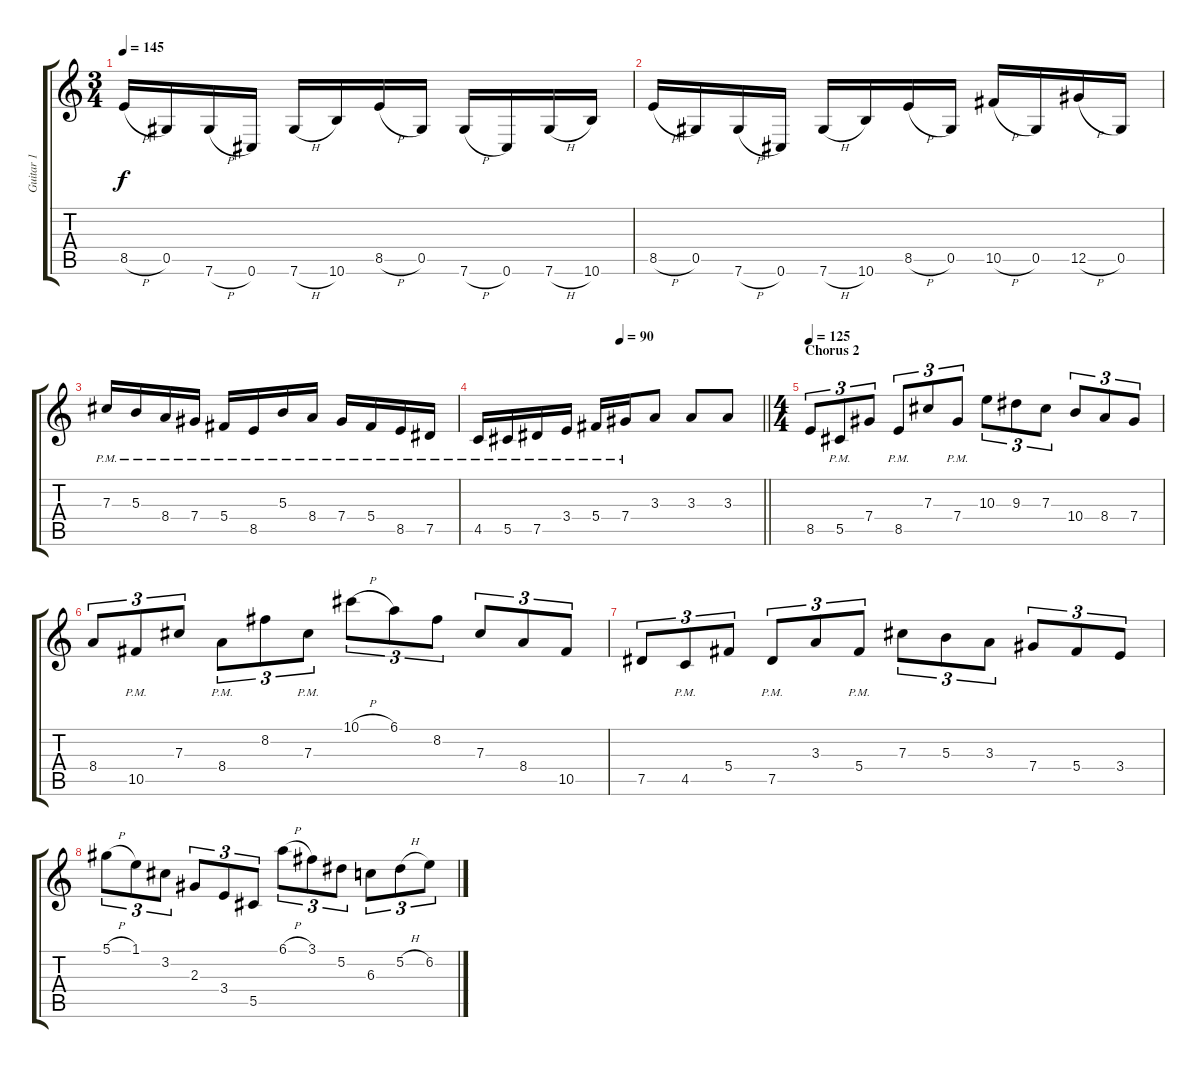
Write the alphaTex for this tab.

\track ("Guitar 1" "Guitar 1") {instrument distortionguitar}
\staff {score tabs}
\tuning (Eb4 Bb3 Gb3 Db3 Ab2 Db2) {hide}
\ts (3 4)
\tempo 145
\clef g2
\ks c
8.5{h}.16{dy f} 0.5.16 7.6{h}.16 0.6.16 7.6{h}.16 10.6.16 8.5{h}.16 0.5.16 7.6{h}.16 0.6.16 7.6{h}.16 10.6.16 |
8.5{h}.16 0.5.16 7.6{h}.16 0.6.16 7.6{h}.16 10.6.16 8.5{h}.16 0.5.16 10.5{h}.16 0.5.16 12.5{h}.16 0.5.16 |
7.3{pm}.16 5.3{pm}.16 8.4{pm}.16 7.4{pm}.16 5.4{pm}.16 8.5{pm}.16 5.3{pm}.16 8.4{pm}.16 7.4{pm}.16 5.4{pm}.16 8.5{pm}.16 7.5{pm}.16 |
\tempo (90 0.5)
\barLineRight lightlight
4.5{pm}.16 5.5{pm}.16 7.5{pm}.16 3.4{pm}.16 5.4{pm}.16 7.4{pm}.16 3.3.8 3.3.8 3.3.8 |
\ts (4 4)
\section ("" "Chorus 2")
\tempo 125
8.5.8{tu (3 2)} 5.5{pm}.8{tu (3 2)} 7.4.8{tu (3 2)} 8.5{pm}.8{tu (3 2)} 7.3.8{tu (3 2)} 7.4{pm}.8{tu (3 2)} 10.3.8{tu (3 2)} 9.3.8{tu (3 2)} 7.3.8{tu (3 2)} 10.4.8{tu (3 2)} 8.4.8{tu (3 2)} 7.4.8{tu (3 2)} |
8.4.8{tu (3 2)} 10.5{pm}.8{tu (3 2)} 7.3.8{tu (3 2)} 8.4{pm}.8{tu (3 2)} 8.2.8{tu (3 2)} 7.3{pm}.8{tu (3 2)} 10.1{h}.8{tu (3 2)} 6.1.8{tu (3 2)} 8.2.8{tu (3 2)} 7.3.8{tu (3 2)} 8.4.8{tu (3 2)} 10.5.8{tu (3 2)} |
7.5.8{tu (3 2)} 4.5{pm}.8{tu (3 2)} 5.4.8{tu (3 2)} 7.5{pm}.8{tu (3 2)} 3.3.8{tu (3 2)} 5.4{pm}.8{tu (3 2)} 7.3.8{tu (3 2)} 5.3.8{tu (3 2)} 3.3.8{tu (3 2)} 7.4.8{tu (3 2)} 5.4.8{tu (3 2)} 3.4.8{tu (3 2)} |
5.1{h}.8{tu (3 2)} 1.1.8{tu (3 2)} 3.2.8{tu (3 2)} 2.3.8{tu (3 2)} 3.4.8{tu (3 2)} 5.5.8{tu (3 2)} 6.1{h}.8{tu (3 2)} 3.1.8{tu (3 2)} 5.2.8{tu (3 2)} 6.3.8{tu (3 2)} 5.2{h}.8{tu (3 2)} 6.2.8{tu (3 2)}
